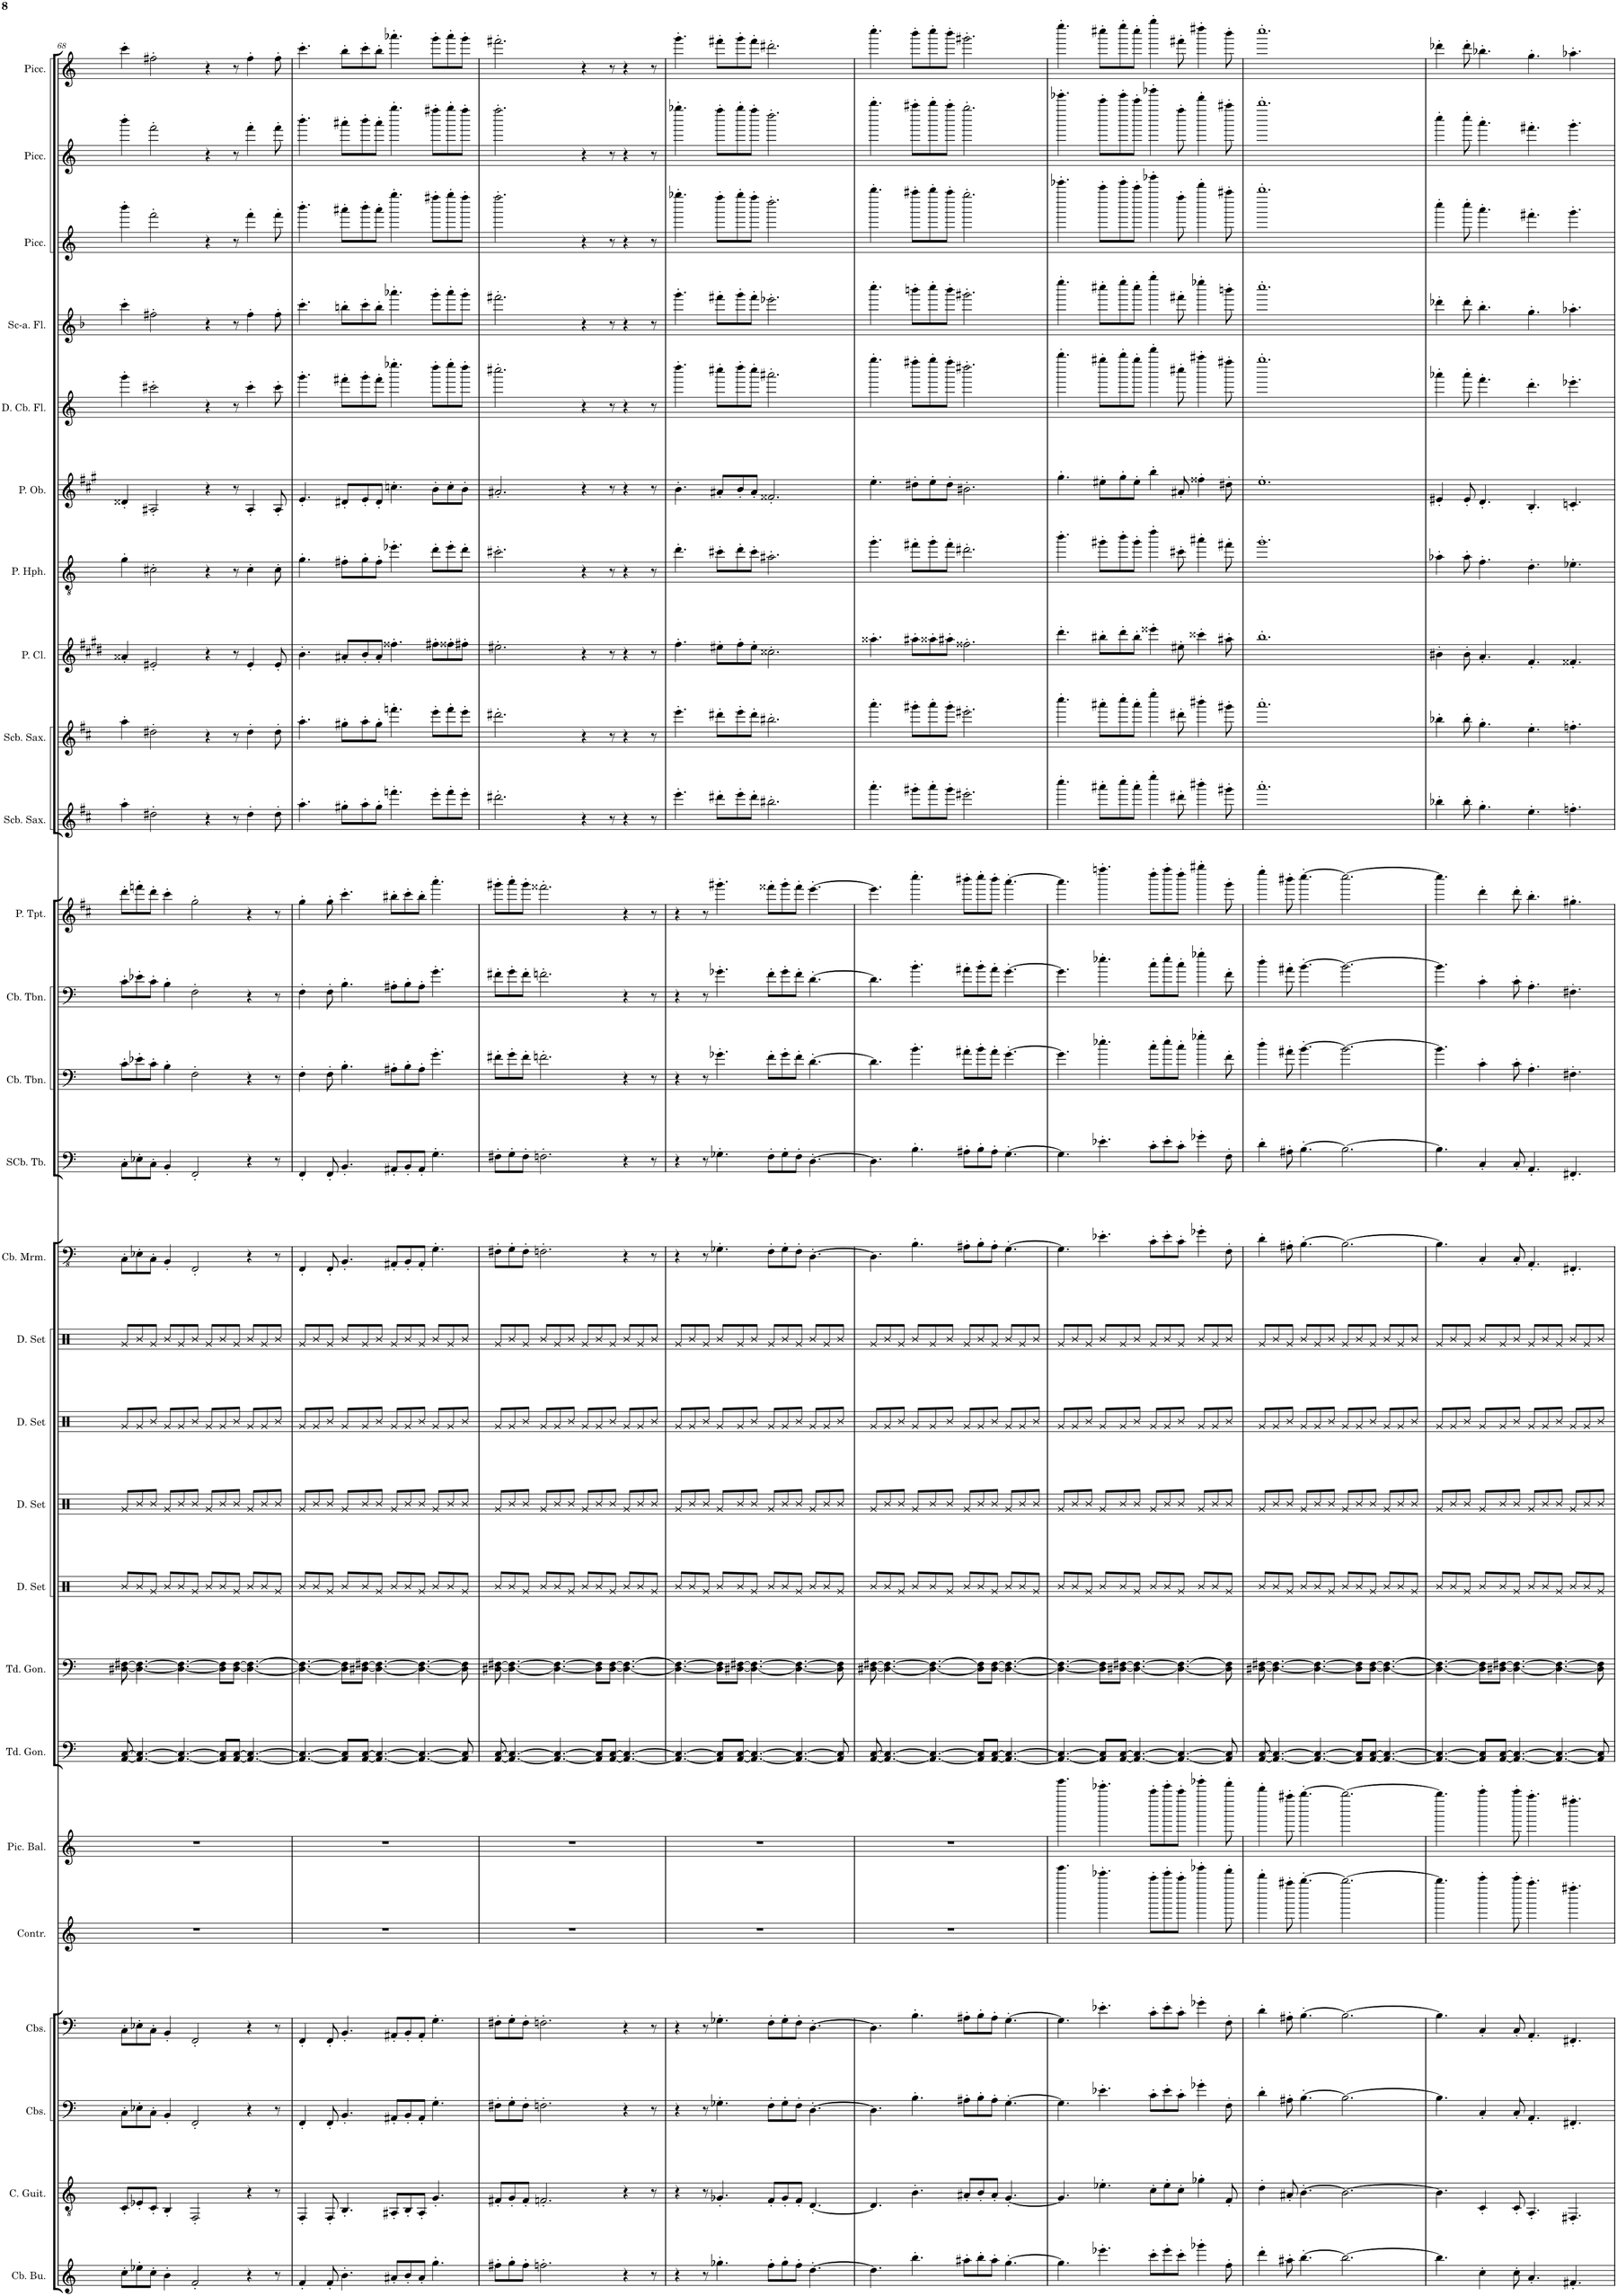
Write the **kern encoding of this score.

**kern	**kern	**kern	**kern	**kern	**kern	**kern	**kern	**kern	**kern	**kern	**kern	**kern	**kern	**kern	**kern	**kern	**kern	**kern	**kern	**kern	**kern	**kern
*part23	*part22	*part21	*part20	*part19	*part18	*part17	*part16	*part15	*part14	*part13	*part12	*part11	*part10	*part9	*part8	*part7	*part6	*part5	*part4	*part3	*part2	*part1
*staff23	*staff22	*staff21	*staff20	*staff19	*staff18	*staff17	*staff16	*staff15	*staff14	*staff13	*staff12	*staff11	*staff10	*staff9	*staff8	*staff7	*staff6	*staff5	*staff4	*staff3	*staff2	*staff1
*I"Contrabass Bugle	*I"Contra Guitar	*I"Contrabasses	*I"Contrabasses	*I"Contralto	*I"Piccolo Balalaika	*I"Tuned Gongs	*I"Tuned Gongs	*I"Contrabass Marimba	*I"Sub-Contrabass Tuba	*I"Contrabass Trombone	*I"Contrabass Trombone	*I"Piccolo Trumpet	*I"Subcontrabass Saxophone	*I"Subcontrabass Saxophone	*I"Piccolo Clarinet	*I"Piccolo Heckelphone	*I"Piccolo Oboe	*I"Double Contrabass Flute	*I"Sub Contra-alto Flute	*I"Piccolo	*I"Piccolo	*I"Piccolo
*I'Cb. Bu.	*I'C. Guit.	*I'Cbs.	*I'Cbs.	*I'Contr.	*I'Pic. Bal.	*I'Td. Gon.	*I'Td. Gon.	*I'Cb. Mrm.	*I'SCb. Tb.	*I'Cb. Tbn.	*I'Cb. Tbn.	*I'P. Tpt.	*I'Scb. Sax.	*I'Scb. Sax.	*I'P. Cl.	*I'P. Hph.	*I'P. Ob.	*I'D. Cb. Fl.	*I'Sc-a. Fl.	*I'Picc.	*I'Picc.	*I'Picc.
!!LO:PB:g=z
*clefG2	*clefGv2	*clefF4	*clefF4	*clefG2	*clefG2	*clefF4	*clefF4	*clefFv4	*clefF4	*clefF4	*clefF4	*clefG2	*clefG2	*clefG2	*clefG2	*clefGv2	*clefG2	*clefG2	*clefG2	*clefG2	*clefG2	*clefG2
*Trd14c24	*	*Trd7c12	*Trd7c12	*	*	*	*	*	*	*	*	*Trd-6c-10	*Trd22c38	*Trd22c38	*Trd-5c-8	*	*Trd-2c-3	*Trd21c36	*Trd17c29	*Trd-7c-12	*Trd-7c-12	*Trd-7c-12
*k[]	*k[]	*k[]	*k[]	*k[]	*k[]	*k[]	*k[]	*k[]	*k[]	*k[]	*k[]	*k[f#c#]	*k[f#c#]	*k[f#c#]	*k[f#c#g#d#]	*k[]	*k[f#c#g#]	*k[]	*k[b-]	*k[]	*k[]	*k[]
*M12/8	*M12/8	*M12/8	*M12/8	*M12/8	*M12/8	*M12/8	*M12/8	*M12/8	*M12/8	*M12/8	*M12/8	*M12/8	*M12/8	*M12/8	*M12/8	*M12/8	*M12/8	*M12/8	*M12/8	*M12/8	*M12/8	*M12/8
=68	=68	=68	=68	=68	=68	=68	=68	=68	=68	=68	=68	=68	=68	=68	=68	=68	=68	=68	=68	=68	=68	=68
8cc'\L	8C'/L	8C'\L	8C'\L	1.r	1.r	[8AA/ [8C/	[8D#X\ [8F#X\	8CC'\L	8C'\L	8c'\L	8c'\L	8ddd'\L	4aa'\	4aa'\	4a##X'/	4g'\	4d##X'/	4ggg'\	4ccc'\	4bbb'\	4bbb'\	4ccc'\
8ee-X'\	8E-X'/	8E-X'\	8E-X'\	.	.	4.AA/_ 4.C/_	4.D#\_ 4.F#\_	8EE-X'\	8E-X'\	8e-X'\	8e-X'\	8fffn'\	.	.	.	.	.	.	.	.	.	.
8cc'\J	8C'/J	8C'\J	8C'\J	.	.	.	.	8CC'\J	8C'\J	8c'\J	8c'\J	8ddd'\J	2dd#X'\	2dd#X'\	2e#X'/	2c#X'\	2A#X'/	2ccc#X'\	2ff#X'\	2fff'\	2fff'\	2ff#X'\
4b'\	4BB'/	4BB'/	4BB'/	.	.	.	.	4BBB'/	4BB'/	4B'\	4B'\	4ccc#'\	.	.	.	.	.	.	.	.	.	.
.	.	.	.	.	.	4.AA/_ 4.C/_	4.D#\_ 4.F#\_	.	.	.	.	.	.	.	.	.	.	.	.	.	.	.
2f'/	2FF'/	2FF'/	2FF'/	.	.	.	.	2FFF'/	2FF'/	2F'\	2F'\	2gg'\	.	.	.	.	.	.	.	.	.	.
.	.	.	.	.	.	.	.	.	.	.	.	.	4r	4r	4r	4r	4r	4r	4r	4r	4r	4r
.	.	.	.	.	.	8AA/] 8C/]L	8D#\] 8F#\]L	.	.	.	.	.	.	.	.	.	.	.	.	.	.	.
.	.	.	.	.	.	[8AA/ [8C/J	[8D#\ [8F#\J	.	.	.	.	.	8r	8r	8r	8r	8r	8r	8r	8r	8r	8r
4r	4r	4r	4r	.	.	4.AA/_ 4.C/_	4.D#\_ 4.F#\_	4r	4r	4r	4r	4r	4dd#'\	4dd#'\	4e#'/	4c#'\	4A#'/	4ccc#'\	4ff#'\	4fff'\	4fff'\	4ff#'\
8r	8r	8r	8r	.	.	.	.	8r	8r	8r	8r	8r	8dd#'\	8dd#'\	8e#'/	8c#'\	8A#'/	8ccc#'\	8ff#'\	8fff'\	8fff'\	8ff#'\
=69	=69	=69	=69	=69	=69	=69	=69	=69	=69	=69	=69	=69	=69	=69	=69	=69	=69	=69	=69	=69	=69	=69
4f'/	4FF'/	4FF'/	4FF'/	1.r	1.r	4.AA/_ 4.C/_	4.D#\_ 4.F#\_	4FFF'/	4FF'/	4F'\	4F'\	4gg'\	4.aa'\	4.aa'\	4.b'\	4.g'\	4.e'/	4.ggg'\	4.ccc'\	4.bbb'\	4.bbb'\	4.ccc'\
8f'/	8FF'/	8FF'/	8FF'/	.	.	.	.	8FFF'/	8FF'/	8F'\	8F'\	8gg'\	.	.	.	.	.	.	.	.	.	.
4.b'\	4.BB'/	4.BB'/	4.BB'/	.	.	8AA/] 8C/]L	8D#\] 8F#\]L	4.BBB'/	4.BB'/	4.B'\	4.B'\	4.ccc#'\	8gg#X'\L	8gg#X'\L	8a#X'/L	8f#X'\L	8d#X'/L	8fff#X'\L	8bbn'\L	8aaa#X'\L	8aaa#X'\L	8bb'\L
.	.	.	.	.	.	[8AA/ [8C/J	[8D#X\ [8F#X\J	.	.	.	.	.	8aa'\	8aa'\	8b'/	8g'\	8e'/	8ggg'\	8ccc'\	8bbb'\	8bbb'\	8ccc'\
.	.	.	.	.	.	4.AA/_ 4.C/_	4.D#\_ 4.F#\_	.	.	.	.	.	8gg#'\J	8gg#'\J	8a#'/J	8f#'\J	8d#'/J	8fff#'\J	8bb'\J	8aaa#'\J	8aaa#'\J	8bb'\J
8a#X'/L	8AA#X'/L	8AA#X'/L	8AA#X'/L	.	.	.	.	8AAA#X'/L	8AA#X'/L	8A#X'\L	8A#X'\L	8bb#X'\L	4.fffn'\	4.fffn'\	4.ff##X'\	4.ee-X'\	4.ccn'\	4.eeee-X'\	4.aaa-X'\	4.gggg'\	4.gggg'\	4.aaa-X'\
8b'/	8BB'/	8BB'/	8BB'/	.	.	.	.	8BBB'/	8BB'/	8B'\	8B'\	8ccc#'\	.	.	.	.	.	.	.	.	.	.
8a#'/J	8AA#'/J	8AA#'/J	8AA#'/J	.	.	4.AA/_ 4.C/_	4.D#\_ 4.F#\_	8AAA#'/J	8AA#'/J	8A#'\J	8A#'\J	8bb#'\J	.	.	.	.	.	.	.	.	.	.
4.gg'\	4.G'/	4.G'\	4.G'\	.	.	.	.	4.GG'\	4.G'\	4.g'\	4.g'\	4.aaa'\	8eee'\L	8eee'\L	8ff#X'\L	8dd'\L	8b'\L	8dddd'\L	8ggg'\L	8ffff#X'\L	8ffff#X'\L	8ggg'\L
.	.	.	.	.	.	.	.	.	.	.	.	.	8fff'\	8fff'\	8ff##X'\	8ee-'\	8cc'\	8eeee-'\	8aaa-'\	8gggg'\	8gggg'\	8aaa-'\
.	.	.	.	.	.	8AA/] 8C/]	8D#\] 8F#\]	.	.	.	.	.	8eee'\J	8eee'\J	8ff#X'\J	8dd'\J	8b'\J	8dddd'\J	8ggg'\J	8ffff#'\J	8ffff#'\J	8ggg'\J
=70	=70	=70	=70	=70	=70	=70	=70	=70	=70	=70	=70	=70	=70	=70	=70	=70	=70	=70	=70	=70	=70	=70
8ff#X'\L	8F#X'/L	8F#X'\L	8F#X'\L	1.r	1.r	[8AA/ [8C/	[8D#X\ [8F#X\	8FF#X'\L	8F#X'\L	8f#X'\L	8f#X'\L	8ggg#X'\L	2.ddd#X'\	2.ddd#X'\	2.ee#X'\	2.cc#X'\	2.a#X'/	2.cccc#X'\	2.fff#X'\	2.ffff'\	2.ffff'\	2.fff#X'\
8gg'\	8G'/	8G'\	8G'\	.	.	4.AA/_ 4.C/_	4.D#\_ 4.F#\_	8GG'\	8G'\	8g'\	8g'\	8aaa'\	.	.	.	.	.	.	.	.	.	.
8ff#'\J	8F#'/J	8F#'\J	8F#'\J	.	.	.	.	8FF#'\J	8F#'\J	8f#'\J	8f#'\J	8ggg#'\J	.	.	.	.	.	.	.	.	.	.
2.ffn'\	2.Fn'/	2.Fn'\	2.Fn'\	.	.	.	.	2.FFn'\	2.Fn'\	2.fn'\	2.fn'\	2.fff##X'\	.	.	.	.	.	.	.	.	.	.
.	.	.	.	.	.	4.AA/_ 4.C/_	4.D#\_ 4.F#\_	.	.	.	.	.	.	.	.	.	.	.	.	.	.	.
.	.	.	.	.	.	.	.	.	.	.	.	.	4r	4r	4r	4r	4r	4r	4r	4r	4r	4r
.	.	.	.	.	.	8AA/] 8C/]L	8D#\] 8F#\]L	.	.	.	.	.	.	.	.	.	.	.	.	.	.	.
.	.	.	.	.	.	[8AA/ [8C/J	[8D#\ [8F#\J	.	.	.	.	.	8r	8r	8r	8r	8r	8r	8r	8r	8r	8r
4r	4r	4r	4r	.	.	4.AA/_ 4.C/_	4.D#\_ 4.F#\_	4r	4r	4r	4r	4r	4r	4r	4r	4r	4r	4r	4r	4r	4r	4r
8r	8r	8r	8r	.	.	.	.	8r	8r	8r	8r	8r	8r	8r	8r	8r	8r	8r	8r	8r	8r	8r
=71	=71	=71	=71	=71	=71	=71	=71	=71	=71	=71	=71	=71	=71	=71	=71	=71	=71	=71	=71	=71	=71	=71
4r	4r	4r	4r	1.r	1.r	4.AA/_ 4.C/_	4.D#\_ 4.F#\_	4r	4r	4r	4r	4r	4.eee'\	4.eee'\	4.ff#'\	4.dd'\	4.b'\	4.dddd'\	4.ggg'\	4.gggg-X'\	4.gggg-X'\	4.ggg'\
8r	8r	8r	8r	.	.	.	.	8r	8r	8r	8r	8r	.	.	.	.	.	.	.	.	.	.
4.gg-X'\	4.G-X'/	4.G-X'\	4.G-X'\	.	.	8AA/] 8C/]L	8D#\] 8F#\]L	4.GG-X'\	4.G-X'\	4.g-X'\	4.g-X'\	4.ggg#X'\	8ddd#X'\L	8ddd#X'\L	8ee#X'\L	8cc#X'\L	8a#X'/L	8cccc#X'\L	8fff#X'\L	8ffff'\L	8ffff'\L	8fff#X'\L
.	.	.	.	.	.	[8AA/ [8C/J	[8D#X\ [8F#X\J	.	.	.	.	.	8eee'\	8eee'\	8ff#'\	8dd'\	8b'/	8dddd'\	8ggg'\	8gggg-'\	8gggg-'\	8ggg'\
.	.	.	.	.	.	4.AA/_ 4.C/_	4.D#\_ 4.F#\_	.	.	.	.	.	8ddd#'\J	8ddd#'\J	8ee#'\J	8cc#'\J	8a#'/J	8cccc#'\J	8fff#'\J	8ffff'\J	8ffff'\J	8fff#'\J
8ff'\L	8F'/L	8F'\L	8F'\L	.	.	.	.	8FF'\L	8F'\L	8f'\L	8f'\L	8fff##X'\L	2.bb#X'\	2.bb#X'\	2.cc##X'\	2.a#X'\	2.f##X'/	2.aaa#X'\	2.eee-X'\	2.dddd'\	2.dddd'\	2.ddd#X'\
8gg-'\	8G-'/	8G-'\	8G-'\	.	.	.	.	8GG-'\	8G-'\	8g-'\	8g-'\	8ggg#'\	.	.	.	.	.	.	.	.	.	.
8ff'\J	8F'/J	8F'\J	8F'\J	.	.	4.AA/_ 4.C/_	4.D#\_ 4.F#\_	8FF'\J	8F'\J	8f'\J	8f'\J	8fff##'\J	.	.	.	.	.	.	.	.	.	.
[4.dd'\	[4.D'/	[4.D'\	[4.D'\	.	.	.	.	[4.DD'\	[4.D'\	[4.d'\	[4.d'\	[4.eee'\	.	.	.	.	.	.	.	.	.	.
.	.	.	.	.	.	8AA/] 8C/]	8D#\] 8F#\]	.	.	.	.	.	.	.	.	.	.	.	.	.	.	.
=72	=72	=72	=72	=72	=72	=72	=72	=72	=72	=72	=72	=72	=72	=72	=72	=72	=72	=72	=72	=72	=72	=72
4.dd\]	4.D/]	4.D\]	4.D\]	1.r	1.r	[8AA/ [8C/	[8D#X\ [8F#X\	4.DD\]	4.D\]	4.d\]	4.d\]	4.eee\]	4.aaa'\	4.aaa'\	4.aa##X'\	4.gg'\	4.ee'\	4.gggg'\	4.cccc'\	4.bbbb'\	4.bbbb'\	4.cccc'\
.	.	.	.	.	.	4.AA/_ 4.C/_	4.D#\_ 4.F#\_	.	.	.	.	.	.	.	.	.	.	.	.	.	.	.
4.bb'\	4.B'\	4.B'\	4.B'\	.	.	.	.	4.BB'\	4.B'\	4.b'\	4.b'\	4.cccc#'\	8ggg#X'\L	8ggg#X'\L	8aa#X'\L	8ff#X'\L	8dd#X'\L	8ffff#X'\L	8bbbn'\L	8aaaa#X'\L	8aaaa#X'\L	8bbb'\L
.	.	.	.	.	.	4.AA/_ 4.C/_	4.D#\_ 4.F#\_	.	.	.	.	.	8aaa'\	8aaa'\	8aa##X'\	8gg'\	8ee'\	8gggg'\	8cccc'\	8bbbb'\	8bbbb'\	8cccc'\
.	.	.	.	.	.	.	.	.	.	.	.	.	8ggg#'\J	8ggg#'\J	8aa#X'\J	8ff#'\J	8dd#'\J	8ffff#'\J	8bbb'\J	8aaaa#'\J	8aaaa#'\J	8bbb'\J
8aa#X'\L	8A#X'/L	8A#X'\L	8A#X'\L	.	.	.	.	8AA#X'\L	8A#X'\L	8a#X'\L	8a#X'\L	8bbb#X'\L	2.eee#X'\	2.eee#X'\	2.ff##X'\	2.dd#X'\	2.b#X'\	2.dddd#X'\	2.ggg#X'\	2.gggg'\	2.gggg'\	2.ggg#X'\
8bb'\	8B'/	8B'\	8B'\	.	.	8AA/] 8C/]L	8D#\] 8F#\]L	8BB'\	8B'\	8b'\	8b'\	8cccc#'\	.	.	.	.	.	.	.	.	.	.
8aa#'\J	8A#'/J	8A#'\J	8A#'\J	.	.	[8AA/ [8C/J	[8D#\ [8F#\J	8AA#'\J	8A#'\J	8a#'\J	8a#'\J	8bbb#'\J	.	.	.	.	.	.	.	.	.	.
[4.gg'\	[4.G'/	[4.G'\	[4.G'\	.	.	4.AA/_ 4.C/_	4.D#\_ 4.F#\_	[4.GG'\	[4.G'\	[4.g'\	[4.g'\	[4.aaa'\	.	.	.	.	.	.	.	.	.	.
=73	=73	=73	=73	=73	=73	=73	=73	=73	=73	=73	=73	=73	=73	=73	=73	=73	=73	=73	=73	=73	=73	=73
4.gg\]	4.G/]	4.G\]	4.G\]	4.ggggg\	4.ggggg\	4.AA/_ 4.C/_	4.D#\_ 4.F#\_	4.GG\]	4.G\]	4.g\]	4.g\]	4.aaa\]	4.cccc#'\	4.cccc#'\	4.ddd#'\	4.bb'\	4.gg#'\	4.bbbb'\	4.eeee'\	4.eeeee-X'\	4.eeeee-X'\	4.eeee'\
4.eee-X'\	4.e-X'\	4.e-X'\	4.e-X'\	4.eeeee-X'\	4.eeeee-X'\	8AA/] 8C/]L	8D#\] 8F#\]L	4.E-X'\	4.e-X'\	4.ee-X'\	4.ee-X'\	4.ffffn'\	8aaa#X'\L	8aaa#X'\L	8bb#X'\L	8gg#X'\L	8ee#X'\L	8gggg#X'\L	8cccc#X'\L	8ccccc'\L	8ccccc'\L	8cccc#X'\L
.	.	.	.	.	.	[8AA/ [8C/J	[8D#X\ [8F#X\J	.	.	.	.	.	8cccc#'\	8cccc#'\	8ddd#'\	8bb'\	8gg#'\	8bbbb'\	8eeee'\	8eeeee-'\	8eeeee-'\	8eeee'\
.	.	.	.	.	.	4.AA/_ 4.C/_	4.D#\_ 4.F#\_	.	.	.	.	.	8aaa#'\J	8aaa#'\J	8bb#'\J	8gg#'\J	8ee#'\J	8gggg#'\J	8cccc#'\J	8ccccc'\J	8ccccc'\J	8cccc#'\J
8ccc'\L	8c'\L	8c'\L	8c'\L	8ccccc'\L	8ccccc'\L	.	.	8C'\L	8c'\L	8cc'\L	8cc'\L	8dddd'\L	4eeee'\	4eeee'\	4eee##X'\	4ddd'\	4bb'\	4ddddd'\	4gggg'\	4ggggg-X'\	4ggggg-X'\	4gggg'\
8eee-'\	8e-'\	8e-'\	8e-'\	8eeeee-'\	8eeeee-'\	.	.	8E-'\	8e-'\	8ee-'\	8ee-'\	8ffff'\	.	.	.	.	.	.	.	.	.	.
8ccc'\J	8c'\J	8c'\J	8c'\J	8ccccc'\J	8ccccc'\J	4.AA/_ 4.C/_	4.D#\_ 4.F#\_	8C'\J	8c'\J	8cc'\J	8cc'\J	8dddd'\J	8ddd#X'\	8ddd#X'\	8ee#X'\	8cc#X'\	8a#X'/	8cccc#X'\	8fff#X'\	8ffff'\	8ffff'\	8fff#X'\
4ggg-X'\	4g-X'\	4g-X'\	4g-X'\	4ggggg-X'\	4ggggg-X'\	.	.	4G-X'\	4g-X'\	4gg-X'\	4gg-X'\	4gggg#X'\	4bbb#X'\	4bbb#X'\	4ccc##X'\	4aa#X'\	4ff##X'\	4aaaa#X'\	4eeee-X'\	4ddddd'\	4ddddd'\	4dddd#X'\
8ff'\	8F'/	8F'\	8F'\	8fffff'\	8fffff'\	8AA/] 8C/]	8D#\] 8F#\]	8FF'\	8F'\	8f'\	8f'\	8ggg'\	8ggg#X'\	8ggg#X'\	8aa#X'\	8ff#X'\	8dd#X'\	8ffff#X'\	8bbbn'\	8aaaa#X'\	8aaaa#X'\	8bbb'\
=74	=74	=74	=74	=74	=74	=74	=74	=74	=74	=74	=74	=74	=74	=74	=74	=74	=74	=74	=74	=74	=74	=74
4ddd'\	4d'\	4d'\	4d'\	4ddddd'\	4ddddd'\	[8AA/ [8C/	[8D#X\ [8F#X\	4D'\	4d'\	4dd'\	4dd'\	4eeee'\	1.aaa'	1.aaa'	1.bb'	1.gg'	1.ee'	1.gggg'	1.cccc'	1.bbbb'	1.bbbb'	1.cccc'
.	.	.	.	.	.	4.AA/_ 4.C/_	4.D#\_ 4.F#\_	.	.	.	.	.	.	.	.	.	.	.	.	.	.	.
8aa#X'\	8A#X'/	8A#X'\	8A#X'\	8aaaa#X'\	8aaaa#X'\	.	.	8AA#X'\	8A#X'\	8a#X'\	8a#X'\	8bbb#X'\	.	.	.	.	.	.	.	.	.	.
[4.bb'\	[4.B'\	[4.B'\	[4.B'\	[4.bbbb'\	[4.bbbb'\	.	.	[4.BB'\	[4.B'\	[4.b'\	[4.b'\	[4.cccc#'\	.	.	.	.	.	.	.	.	.	.
.	.	.	.	.	.	4.AA/_ 4.C/_	4.D#\_ 4.F#\_	.	.	.	.	.	.	.	.	.	.	.	.	.	.	.
2.bb\_	2.B\_	2.B\_	2.B\_	2.bbbb\_	2.bbbb\_	.	.	2.BB\_	2.B\_	2.b\_	2.b\_	2.cccc#\_	.	.	.	.	.	.	.	.	.	.
.	.	.	.	.	.	8AA/] 8C/]L	8D#\] 8F#\]L	.	.	.	.	.	.	.	.	.	.	.	.	.	.	.
.	.	.	.	.	.	[8AA/ [8C/J	[8D#\ [8F#\J	.	.	.	.	.	.	.	.	.	.	.	.	.	.	.
.	.	.	.	.	.	4.AA/_ 4.C/_	4.D#\_ 4.F#\_	.	.	.	.	.	.	.	.	.	.	.	.	.	.	.
=75	=75	=75	=75	=75	=75	=75	=75	=75	=75	=75	=75	=75	=75	=75	=75	=75	=75	=75	=75	=75	=75	=75
4.bb\]	4.B\]	4.B\]	4.B\]	4.bbbb\]	4.bbbb\]	4.AA/_ 4.C/_	4.D#\_ 4.F#\_	4.BB\]	4.B\]	4.b\]	4.b\]	4.cccc#\]	4bb-X'\	4bb-X'\	4b#X'\	4a-X'\	4e#X'/	4aaa-X'\	4ddd-X'\	4cccc'\	4cccc'\	4ddd-X'\
.	.	.	.	.	.	.	.	.	.	.	.	.	8bb-'\	8bb-'\	8b#'\	8a-'\	8e#'/	8aaa-'\	8ddd-'\	8cccc'\	8cccc'\	8ddd-'\
4cc'\	4C'/	4C'/	4C'/	4ccccc'\	4ccccc'\	8AA/] 8C/]L	8D#\] 8F#\]L	4CC'/	4C'/	4c'\	4c'\	4ddd'\	4.gg'\	4.gg'\	4.a'/	4.f'\	4.d'/	4.fff'\	4.bb-'\	4.aaa'\	4.aaa'\	4.bb-X'\
.	.	.	.	.	.	[8AA/ [8C/J	[8D#X\ [8F#X\J	.	.	.	.	.	.	.	.	.	.	.	.	.	.	.
8cc'\	8C'/	8C'/	8C'/	8ccccc'\	8ccccc'\	4.AA/_ 4.C/_	4.D#\_ 4.F#\_	8CC'/	8C'/	8c'\	8c'\	8ddd'\	.	.	.	.	.	.	.	.	.	.
4.a'/	4.AA'/	4.AA'/	4.AA'/	4.aaaa'\	4.aaaa'\	.	.	4.AAA'/	4.AA'/	4.A'\	4.A'\	4.bb'\	4.ee'\	4.ee'\	4.f#'/	4.d'\	4.B'/	4.ddd'\	4.gg'\	4.fff#X'\	4.fff#X'\	4.gg'\
.	.	.	.	.	.	4.AA/_ 4.C/_	4.D#\_ 4.F#\_	.	.	.	.	.	.	.	.	.	.	.	.	.	.	.
4.f#X'/	4.FF#X'/	4.FF#X'/	4.FF#X'/	4.ffff#X'\	4.ffff#X'\	.	.	4.FFF#X'/	4.FF#X'/	4.F#X'\	4.F#X'\	4.gg#X'\	4.ffn'\	4.ffn'\	4.f##X'/	4.e-X'\	4.cn'/	4.eee-X'\	4.aa-X'\	4.ggg'\	4.ggg'\	4.aa-X'\
.	.	.	.	.	.	8AA/] 8C/]	8D#\] 8F#\]	.	.	.	.	.	.	.	.	.	.	.	.	.	.	.
=	=	=	=	=	=	=	=	=	=	=	=	=	=	=	=	=	=	=	=	=	=	=
*-	*-	*-	*-	*-	*-	*-	*-	*-	*-	*-	*-	*-	*-	*-	*-	*-	*-	*-	*-	*-	*-	*-
